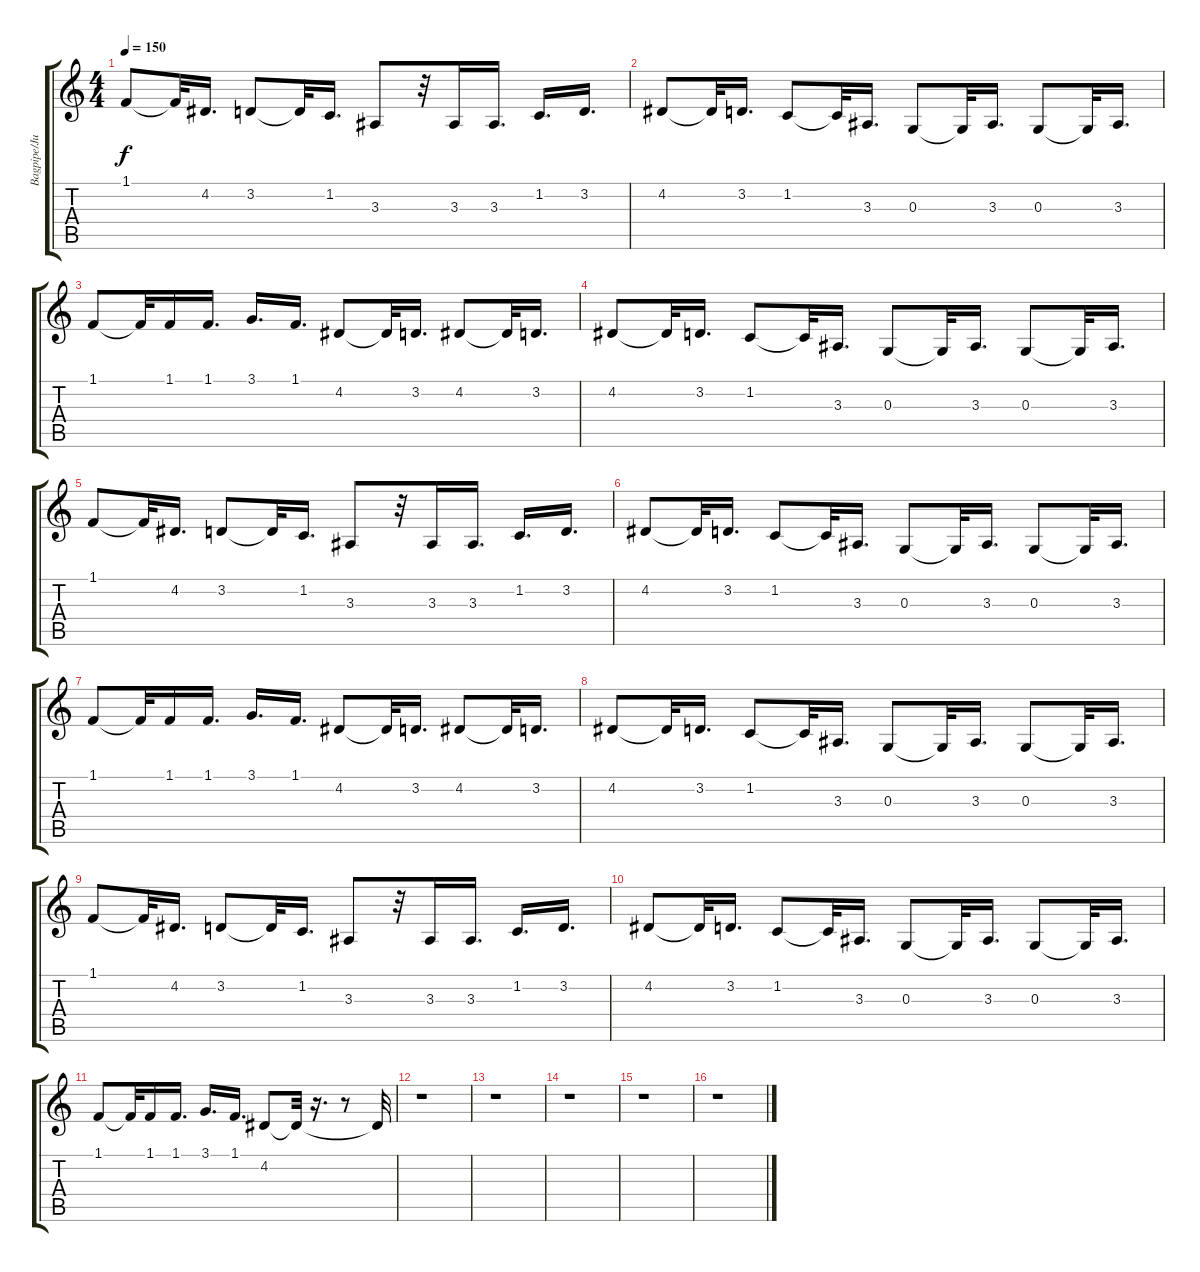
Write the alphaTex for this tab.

\track ("Bagpipe/Juho" "Bagpipe/Ju") {instrument shanai}
\staff {score tabs}
\tuning (E4 B3 G3 D3 A2 E2) {hide}
\ts (4 4)
\tempo 150
\clef g2
\ks c
1.1.8{dy f} 1.1{t}.32 4.2.16{d} 3.2.8 3.2{t}.32 1.2.16{d} 3.3.8 r.32 3.3.16 3.3.16{d} 1.2.16{d} 3.2.16{d} |
4.2.8 4.2{t}.32 3.2.16{d} 1.2.8 1.2{t}.32 3.3.16{d} 0.3.8 0.3{t}.32 3.3.16{d} 0.3.8 0.3{t}.32 3.3.16{d} |
1.1.8 1.1{t}.32 1.1.16 1.1.16{d} 3.1.16{d} 1.1.16{d} 4.2.8 4.2{t}.32 3.2.16{d} 4.2.8 4.2{t}.32 3.2.16{d} |
4.2.8 4.2{t}.32 3.2.16{d} 1.2.8 1.2{t}.32 3.3.16{d} 0.3.8 0.3{t}.32 3.3.16{d} 0.3.8 0.3{t}.32 3.3.16{d} |
1.1.8 1.1{t}.32 4.2.16{d} 3.2.8 3.2{t}.32 1.2.16{d} 3.3.8 r.32 3.3.16 3.3.16{d} 1.2.16{d} 3.2.16{d} |
4.2.8 4.2{t}.32 3.2.16{d} 1.2.8 1.2{t}.32 3.3.16{d} 0.3.8 0.3{t}.32 3.3.16{d} 0.3.8 0.3{t}.32 3.3.16{d} |
1.1.8 1.1{t}.32 1.1.16 1.1.16{d} 3.1.16{d} 1.1.16{d} 4.2.8 4.2{t}.32 3.2.16{d} 4.2.8 4.2{t}.32 3.2.16{d} |
4.2.8 4.2{t}.32 3.2.16{d} 1.2.8 1.2{t}.32 3.3.16{d} 0.3.8 0.3{t}.32 3.3.16{d} 0.3.8 0.3{t}.32 3.3.16{d} |
1.1.8 1.1{t}.32 4.2.16{d} 3.2.8 3.2{t}.32 1.2.16{d} 3.3.8 r.32 3.3.16 3.3.16{d} 1.2.16{d} 3.2.16{d} |
4.2.8 4.2{t}.32 3.2.16{d} 1.2.8 1.2{t}.32 3.3.16{d} 0.3.8 0.3{t}.32 3.3.16{d} 0.3.8 0.3{t}.32 3.3.16{d} |
1.1.8 1.1{t}.32 1.1.16 1.1.16{d} 3.1.16{d} 1.1.16{d} 4.2.8 4.2{t}.32 r.16{d} r.8 4.2{t}.32 |
r.1 |
r.1 |
r.1 |
r.1 |
r.1
